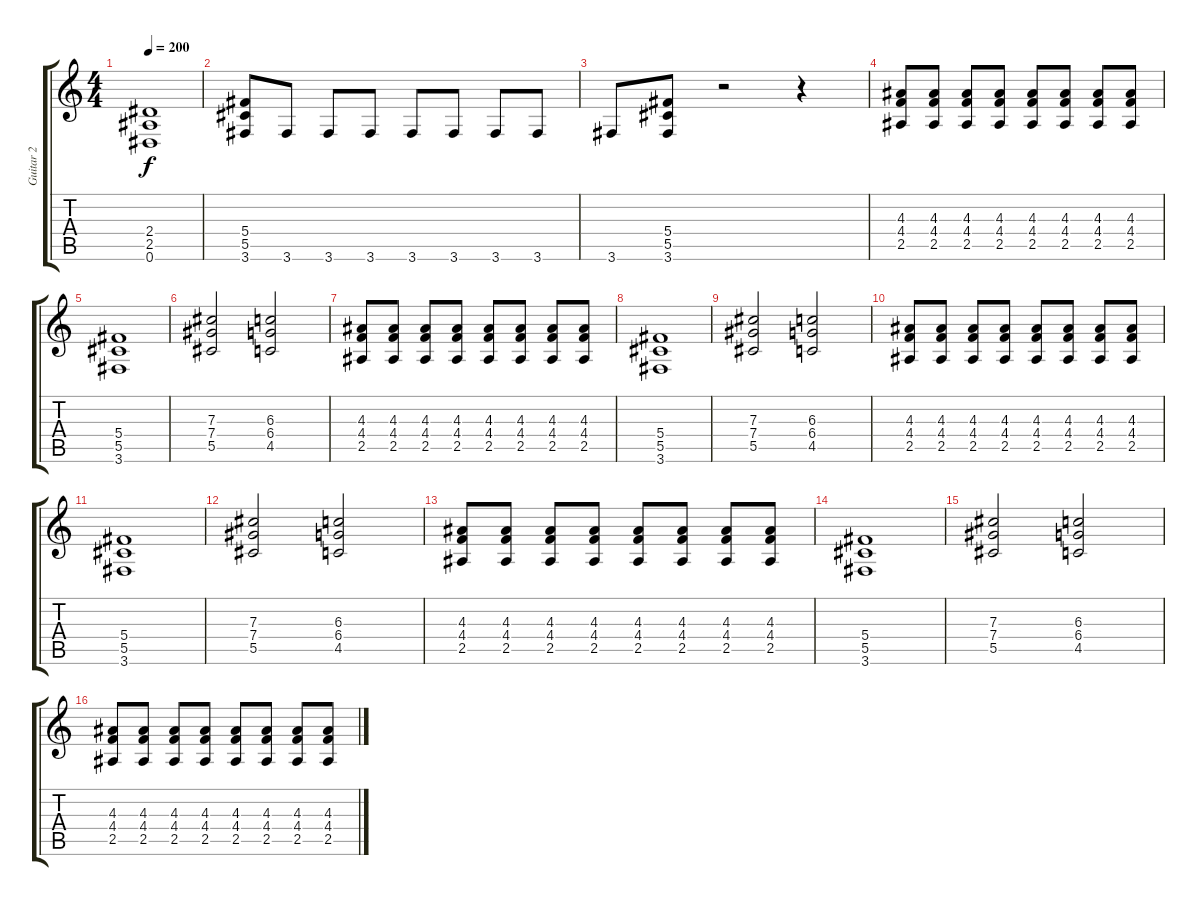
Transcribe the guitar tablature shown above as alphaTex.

\track ("Guitar 2" "Guitar 2") {instrument overdrivenguitar}
\staff {score tabs}
\tuning (Eb4 Bb3 Gb3 Db3 Ab2 Eb2) {hide}
\ts (4 4)
\tempo 200
\clef g2
\ks c
(2.4 2.5 0.6).1{dy f} |
(5.4 5.5 3.6).8 3.6.8 3.6.8 3.6.8 3.6.8 3.6.8 3.6.8 3.6.8 |
3.6.8 (5.4 5.5 3.6).8 r.2 r.4 |
(4.3 4.4 2.5).8 (4.3 4.4 2.5).8 (4.3 4.4 2.5).8 (4.3 4.4 2.5).8 (4.3 4.4 2.5).8 (4.3 4.4 2.5).8 (4.3 4.4 2.5).8 (4.3 4.4 2.5).8 |
(5.4 5.5 3.6).1 |
(7.3 7.4 5.5).2 (6.3 6.4 4.5).2 |
(4.3 4.4 2.5).8 (4.3 4.4 2.5).8 (4.3 4.4 2.5).8 (4.3 4.4 2.5).8 (4.3 4.4 2.5).8 (4.3 4.4 2.5).8 (4.3 4.4 2.5).8 (4.3 4.4 2.5).8 |
(5.4 5.5 3.6).1 |
(7.3 7.4 5.5).2 (6.3 6.4 4.5).2 |
(4.3 4.4 2.5).8 (4.3 4.4 2.5).8 (4.3 4.4 2.5).8 (4.3 4.4 2.5).8 (4.3 4.4 2.5).8 (4.3 4.4 2.5).8 (4.3 4.4 2.5).8 (4.3 4.4 2.5).8 |
(5.4 5.5 3.6).1 |
(7.3 7.4 5.5).2 (6.3 6.4 4.5).2 |
(4.3 4.4 2.5).8 (4.3 4.4 2.5).8 (4.3 4.4 2.5).8 (4.3 4.4 2.5).8 (4.3 4.4 2.5).8 (4.3 4.4 2.5).8 (4.3 4.4 2.5).8 (4.3 4.4 2.5).8 |
(5.4 5.5 3.6).1 |
(7.3 7.4 5.5).2 (6.3 6.4 4.5).2 |
(4.3 4.4 2.5).8 (4.3 4.4 2.5).8 (4.3 4.4 2.5).8 (4.3 4.4 2.5).8 (4.3 4.4 2.5).8 (4.3 4.4 2.5).8 (4.3 4.4 2.5).8 (4.3 4.4 2.5).8
